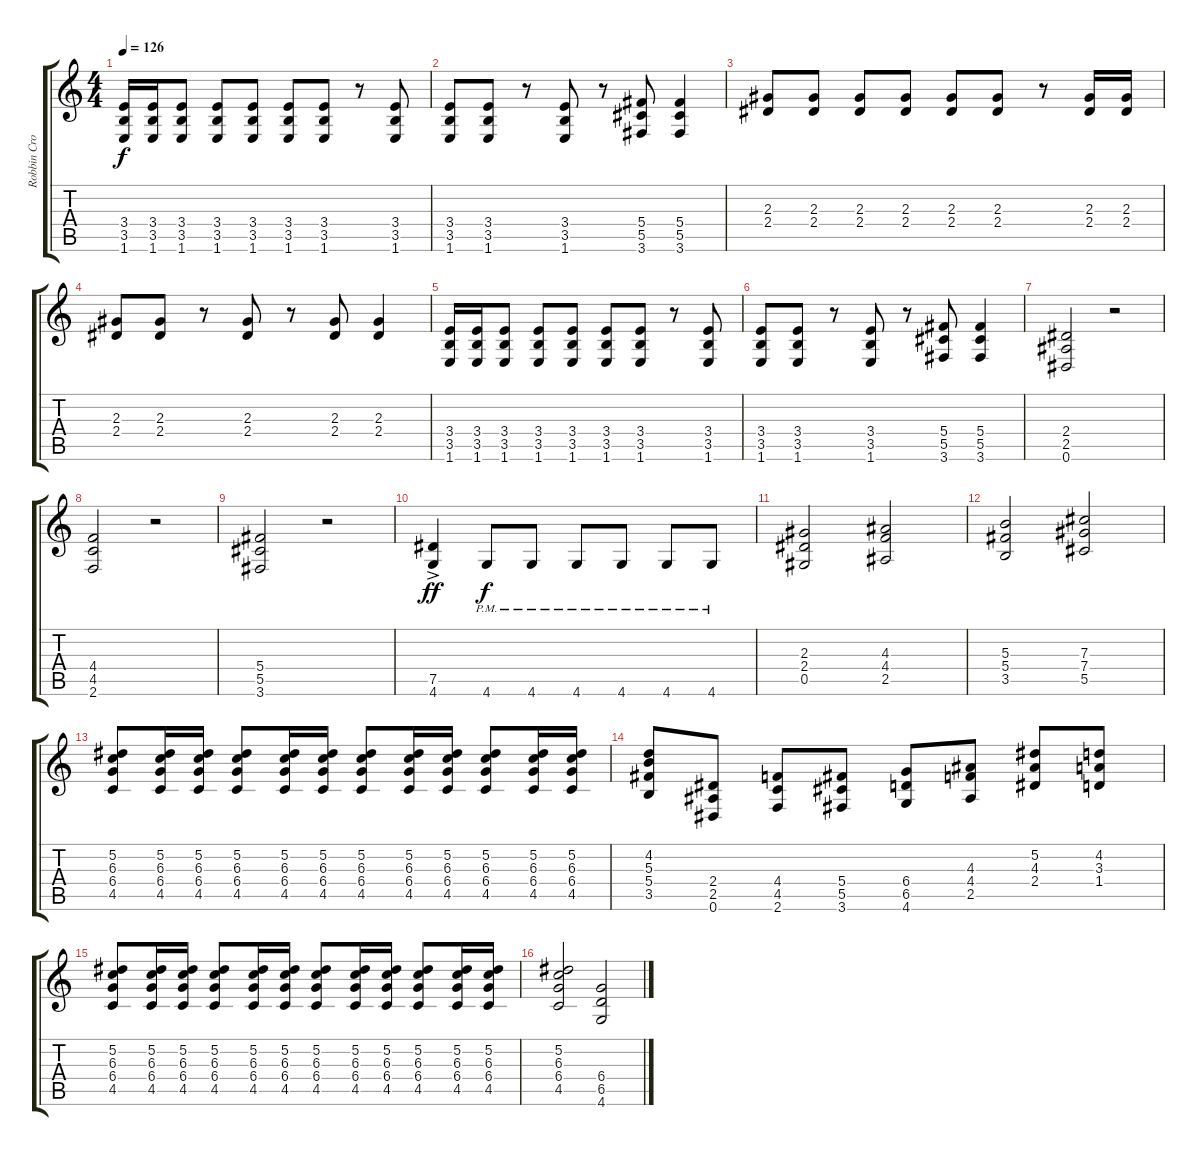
\track ("Robbin Crosby" "Robbin Cro") {instrument overdrivenguitar}
\staff {score tabs}
\tuning (Eb4 Bb3 Gb3 Db3 Ab2 Eb2) {hide}
\ts (4 4)
\tempo 126
\clef g2
\ks c
(3.4 3.5 1.6).16{dy f} (3.4 3.5 1.6).16 (3.4 3.5 1.6).8 (3.4 3.5 1.6).8 (3.4 3.5 1.6).8 (3.4 3.5 1.6).8 (3.4 3.5 1.6).8 r.8 (3.4 3.5 1.6).8 |
(3.4 3.5 1.6).8 (3.4 3.5 1.6).8 r.8 (3.4 3.5 1.6).8 r.8 (5.4 5.5 3.6).8 (5.4 5.5 3.6).4 |
(2.3 2.4).8 (2.3 2.4).8 (2.3 2.4).8 (2.3 2.4).8 (2.3 2.4).8 (2.3 2.4).8 r.8 (2.3 2.4).16 (2.3 2.4).16 |
(2.3 2.4).8 (2.3 2.4).8 r.8 (2.3 2.4).8 r.8 (2.3 2.4).8 (2.3 2.4).4 |
(3.4 3.5 1.6).16 (3.4 3.5 1.6).16 (3.4 3.5 1.6).8 (3.4 3.5 1.6).8 (3.4 3.5 1.6).8 (3.4 3.5 1.6).8 (3.4 3.5 1.6).8 r.8 (3.4 3.5 1.6).8 |
(3.4 3.5 1.6).8 (3.4 3.5 1.6).8 r.8 (3.4 3.5 1.6).8 r.8 (5.4 5.5 3.6).8 (5.4 5.5 3.6).4 |
(2.4 2.5 0.6).2 r.2 |
(4.4 4.5 2.6).2 r.2 |
(5.4 5.5 3.6).2 r.2 |
(7.5 4.6{ac}).4{dy ff} 4.6{pm}.8{dy f} 4.6{pm}.8 4.6{pm}.8 4.6{pm}.8 4.6{pm}.8 4.6{pm}.8 |
(2.3 2.4 0.5).2 (4.3 4.4 2.5).2 |
(5.3 5.4 3.5).2 (7.3 7.4 5.5).2 |
(5.2 6.3 6.4 4.5).8 (5.2 6.3 6.4 4.5).16 (5.2 6.3 6.4 4.5).16 (5.2 6.3 6.4 4.5).8 (5.2 6.3 6.4 4.5).16 (5.2 6.3 6.4 4.5).16 (5.2 6.3 6.4 4.5).8 (5.2 6.3 6.4 4.5).16 (5.2 6.3 6.4 4.5).16 (5.2 6.3 6.4 4.5).8 (5.2 6.3 6.4 4.5).16 (5.2 6.3 6.4 4.5).16 |
(4.2 5.3 5.4 3.5).8 (2.4 2.5 0.6).8 (4.4 4.5 2.6).8 (5.4 5.5 3.6).8 (6.4 6.5 4.6).8 (4.3 4.4 2.5).8 (5.2 4.3 2.4).8 (4.2 3.3 1.4).8 |
(5.2 6.3 6.4 4.5).8 (5.2 6.3 6.4 4.5).16 (5.2 6.3 6.4 4.5).16 (5.2 6.3 6.4 4.5).8 (5.2 6.3 6.4 4.5).16 (5.2 6.3 6.4 4.5).16 (5.2 6.3 6.4 4.5).8 (5.2 6.3 6.4 4.5).16 (5.2 6.3 6.4 4.5).16 (5.2 6.3 6.4 4.5).8 (5.2 6.3 6.4 4.5).16 (5.2 6.3 6.4 4.5).16 |
(5.2 6.3 6.4 4.5).2 (6.4 6.5 4.6).2
